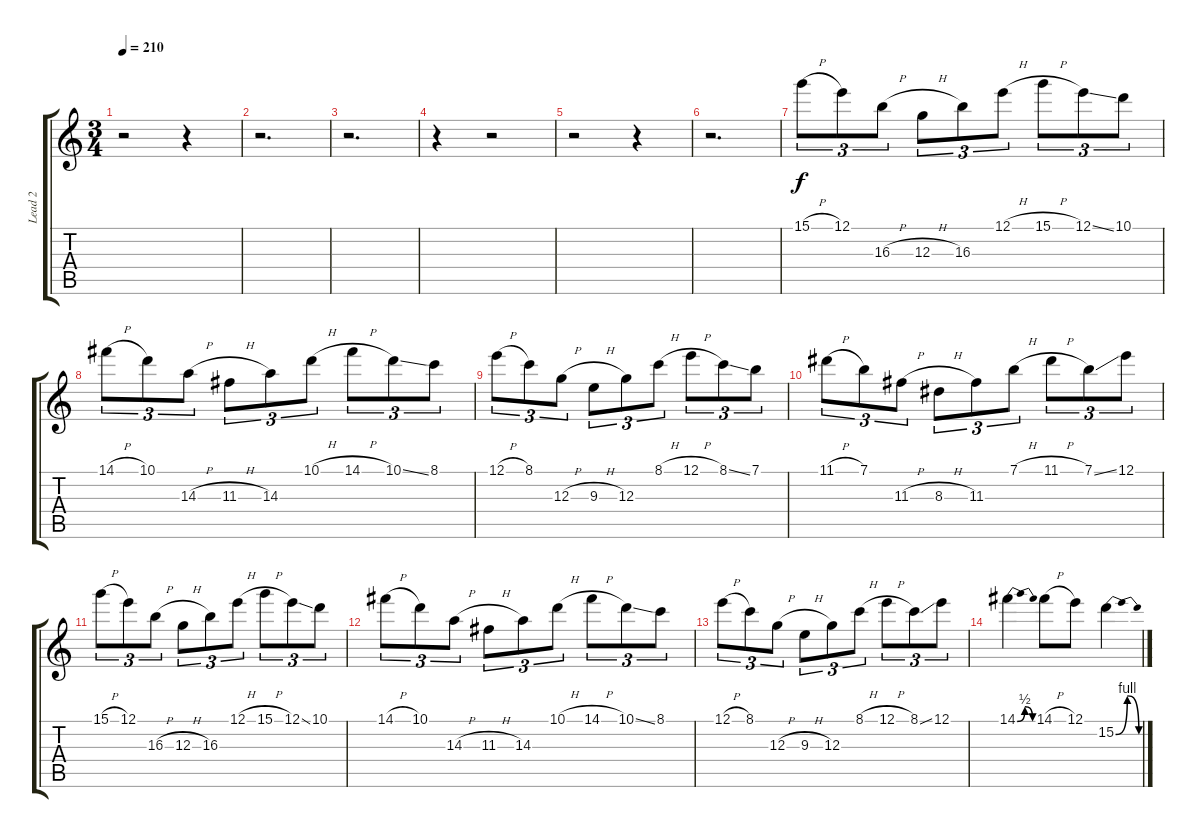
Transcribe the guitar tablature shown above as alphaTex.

\track ("Lead 2" "Lead 2") {instrument distortionguitar}
\staff {score tabs}
\tuning (E4 B3 G3 D3 A2 E2) {hide}
\ts (3 4)
\tempo 210
\clef g2
\ks c
r.2{dy f} r.4 |
r.2{d} |
r.2{d} |
r.4 r.2 |
r.2 r.4 |
r.2{d} |
15.1{h}.8{tu (3 2)} 12.1.8{tu (3 2)} 16.3{h}.8{tu (3 2)} 12.3{h}.8{tu (3 2)} 16.3.8{tu (3 2)} 12.1{h}.8{tu (3 2)} 15.1{h}.8{tu (3 2)} 12.1{ss}.8{tu (3 2)} 10.1.8{tu (3 2)} |
14.1{h}.8{tu (3 2)} 10.1.8{tu (3 2)} 14.3{h}.8{tu (3 2)} 11.3{h}.8{tu (3 2)} 14.3.8{tu (3 2)} 10.1{h}.8{tu (3 2)} 14.1{h}.8{tu (3 2)} 10.1{ss}.8{tu (3 2)} 8.1.8{tu (3 2)} |
12.1{h}.8{tu (3 2)} 8.1.8{tu (3 2)} 12.3{h}.8{tu (3 2)} 9.3{h}.8{tu (3 2)} 12.3.8{tu (3 2)} 8.1{h}.8{tu (3 2)} 12.1{h}.8{tu (3 2)} 8.1{ss}.8{tu (3 2)} 7.1.8{tu (3 2)} |
11.1{h}.8{tu (3 2)} 7.1.8{tu (3 2)} 11.3{h}.8{tu (3 2)} 8.3{h}.8{tu (3 2)} 11.3.8{tu (3 2)} 7.1{h}.8{tu (3 2)} 11.1{h}.8{tu (3 2)} 7.1{ss}.8{tu (3 2)} 12.1.8{tu (3 2)} |
15.1{h}.8{tu (3 2)} 12.1.8{tu (3 2)} 16.3{h}.8{tu (3 2)} 12.3{h}.8{tu (3 2)} 16.3.8{tu (3 2)} 12.1{h}.8{tu (3 2)} 15.1{h}.8{tu (3 2)} 12.1{ss}.8{tu (3 2)} 10.1.8{tu (3 2)} |
14.1{h}.8{tu (3 2)} 10.1.8{tu (3 2)} 14.3{h}.8{tu (3 2)} 11.3{h}.8{tu (3 2)} 14.3.8{tu (3 2)} 10.1{h}.8{tu (3 2)} 14.1{h}.8{tu (3 2)} 10.1{ss}.8{tu (3 2)} 8.1.8{tu (3 2)} |
12.1{h}.8{tu (3 2)} 8.1.8{tu (3 2)} 12.3{h}.8{tu (3 2)} 9.3{h}.8{tu (3 2)} 12.3.8{tu (3 2)} 8.1{h}.8{tu (3 2)} 12.1{h}.8{tu (3 2)} 8.1{ss}.8{tu (3 2)} 12.1.8{tu (3 2)} |
14.1{be (bendrelease 0 0 30 2 45 2 60 0)}.4 14.1{h}.8 12.1.8 15.2{be (bendrelease 0 0 30 4 45 4 60 0)}.4
